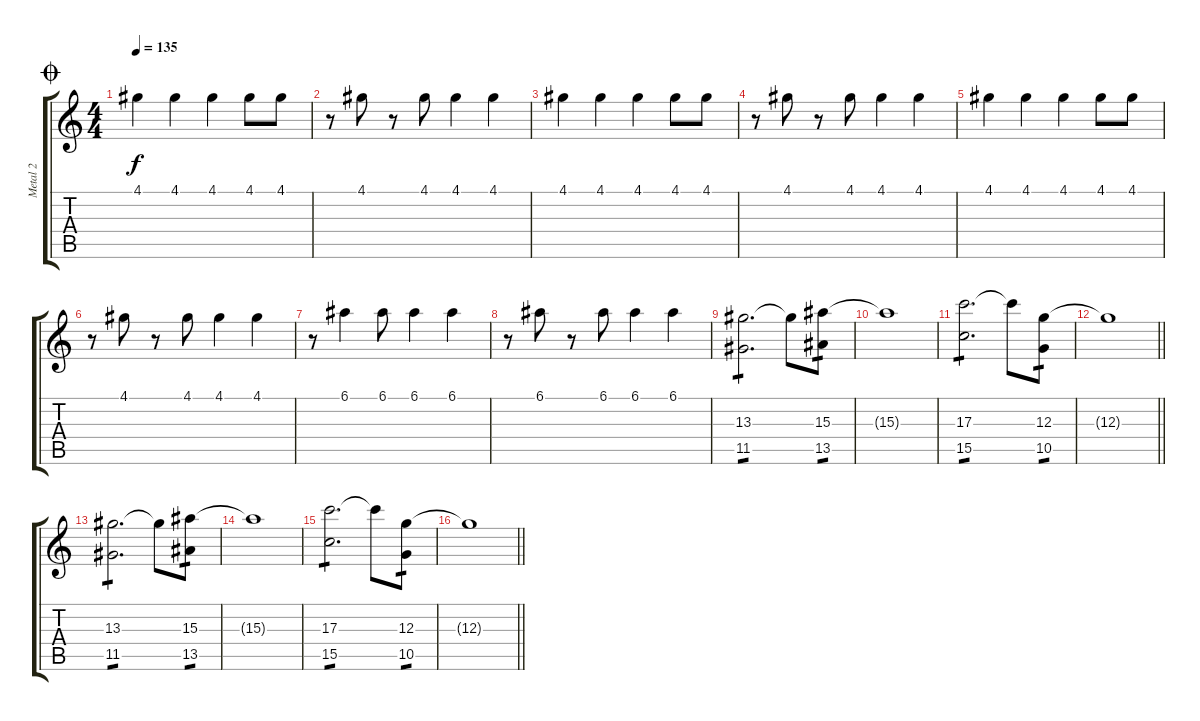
\track ("Metal 2" "Metal 2") {instrument electricguitarjazz}
\staff {score tabs}
\tuning (E4 B3 G3 D3 A2 E2) {hide}
\ts (4 4)
\jump coda
\tempo 135
\clef g2
\ks c
4.1.4{dy f} 4.1.4 4.1.4 4.1.8 4.1.8 |
r.8 4.1.8 r.8 4.1.8 4.1.4 4.1.4 |
4.1.4 4.1.4 4.1.4 4.1.8 4.1.8 |
r.8 4.1.8 r.8 4.1.8 4.1.4 4.1.4 |
4.1.4 4.1.4 4.1.4 4.1.8 4.1.8 |
r.8 4.1.8 r.8 4.1.8 4.1.4 4.1.4 |
r.8 6.1.4 6.1.8 6.1.4 6.1.4 |
r.8 6.1.8 r.8 6.1.8 6.1.4 6.1.4 |
(13.3 11.5).2{d tp 1} 13.3{t}.8 (15.3 13.5).8{tp 1} |
15.3{t}.1 |
(17.3 15.5).2{d tp 1} 17.3{t}.8 (12.3 10.5).8{tp 1} |
\barLineRight lightlight
12.3{t}.1 |
(13.3 11.5).2{d tp 1} 13.3{t}.8 (15.3 13.5).8{tp 1} |
15.3{t}.1 |
(17.3 15.5).2{d tp 1} 17.3{t}.8 (12.3 10.5).8{tp 1} |
\barLineRight lightlight
12.3{t}.1
